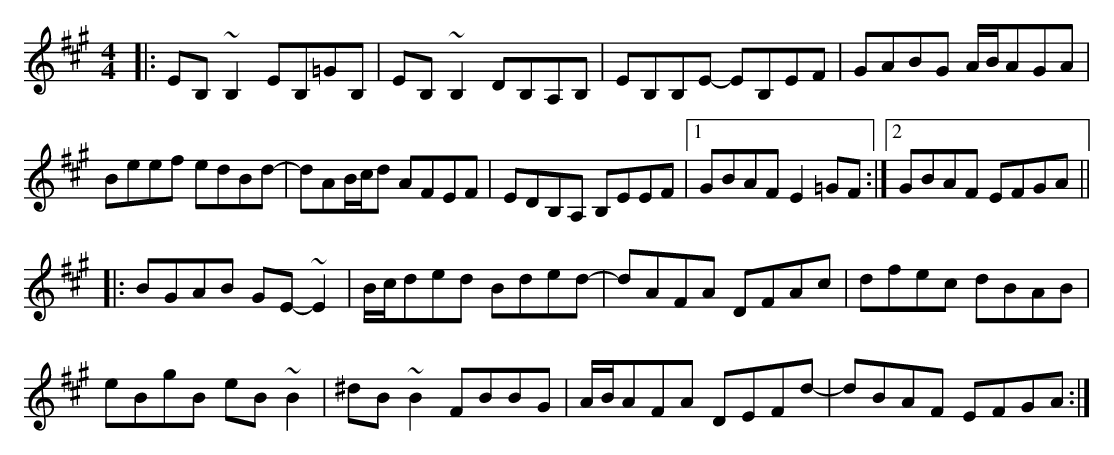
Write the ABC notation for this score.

X:1
M:4/4
K:Emix
|:EB,~B,2 EB,=GB,|EB,~B,2 DB,A,B,|EB,B,E - EB,EF|GABG A/B/AGA|
Beef edBd-|dAB/c/d AFEF|EDB,A, B,EEF|1 GBAF E2 =GF:|2 GBAF EFGA||
|:BGAB GE~-E2|B/c/ded Bded-|dAFA DFAc|dfec dBAB|
eBgB eB~B2|^dB~B2 FBBG|A/B/AFA DEFd-|dBAF EFGA:|
